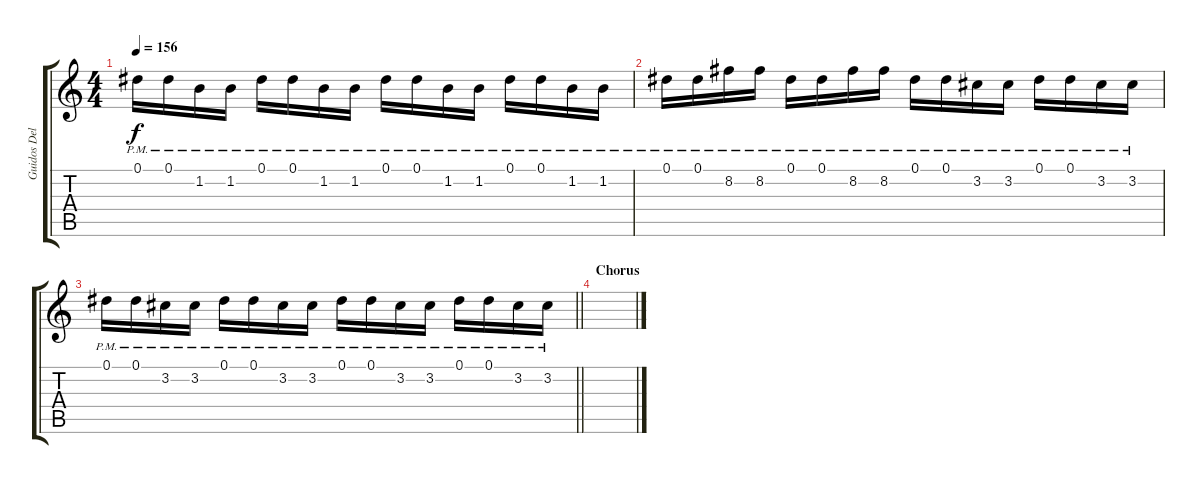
\track ("Guidos Delay" "Guidos Del") {instrument distortionguitar}
\staff {score tabs}
\tuning (Eb4 Bb3 Gb3 Db3 Ab2 Eb2) {hide}
\ts (4 4)
\tempo 156
\clef g2
\ks c
0.1{pm}.16{dy f} 0.1{pm}.16 1.2{pm}.16 1.2{pm}.16 0.1{pm}.16 0.1{pm}.16 1.2{pm}.16 1.2{pm}.16 0.1{pm}.16 0.1{pm}.16 1.2{pm}.16 1.2{pm}.16 0.1{pm}.16 0.1{pm}.16 1.2{pm}.16 1.2{pm}.16 |
0.1{pm}.16 0.1{pm}.16 8.2{pm}.16 8.2{pm}.16 0.1{pm}.16 0.1{pm}.16 8.2{pm}.16 8.2{pm}.16 0.1{pm}.16 0.1{pm}.16 3.2{pm}.16 3.2{pm}.16 0.1{pm}.16 0.1{pm}.16 3.2{pm}.16 3.2{pm}.16 |
\barLineRight lightlight
0.1{pm}.16 0.1{pm}.16 3.2{pm}.16 3.2{pm}.16 0.1{pm}.16 0.1{pm}.16 3.2{pm}.16 3.2{pm}.16 0.1{pm}.16 0.1{pm}.16 3.2{pm}.16 3.2{pm}.16 0.1{pm}.16 0.1{pm}.16 3.2{pm}.16 3.2{pm}.16 |
\section ("" "Chorus")
